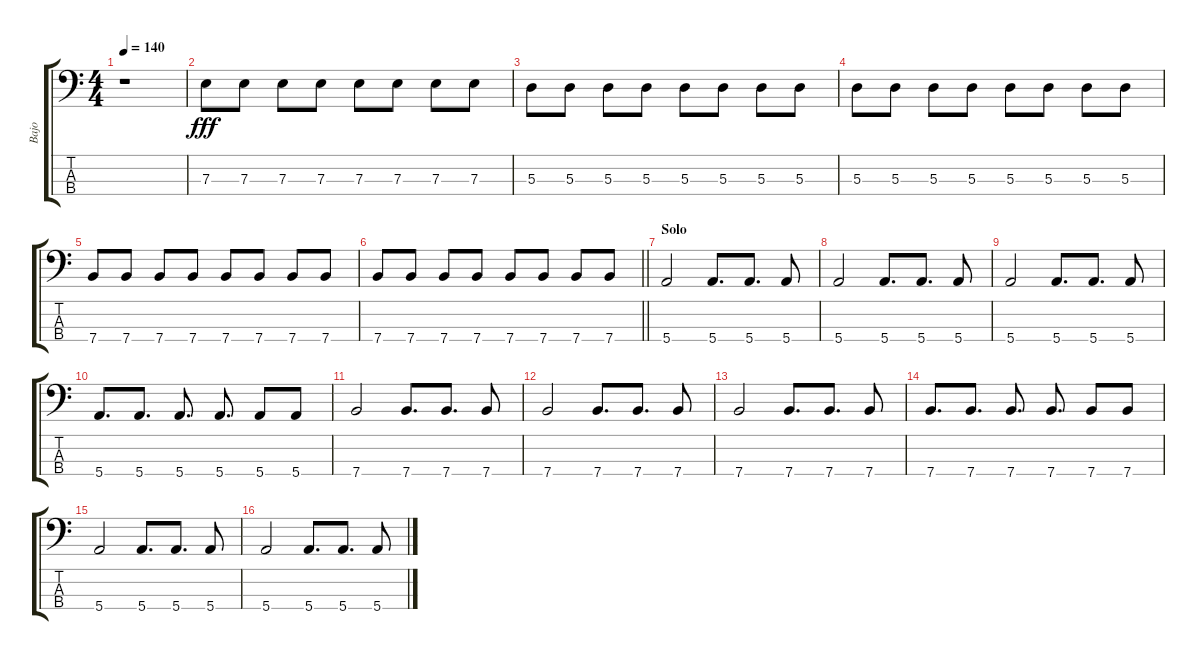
\track ("Bajo" "Bajo") {instrument distortionguitar}
\staff {score tabs}
\tuning (G2 D2 A1 E1) {hide}
\ts (4 4)
\tempo 140
\clef f4
\ks c
r.1{dy fff} |
7.3.8 7.3.8 7.3.8 7.3.8 7.3.8 7.3.8 7.3.8 7.3.8 |
5.3.8 5.3.8 5.3.8 5.3.8 5.3.8 5.3.8 5.3.8 5.3.8 |
5.3.8 5.3.8 5.3.8 5.3.8 5.3.8 5.3.8 5.3.8 5.3.8 |
7.4.8 7.4.8 7.4.8 7.4.8 7.4.8 7.4.8 7.4.8 7.4.8 |
\barLineRight lightlight
7.4.8 7.4.8 7.4.8 7.4.8 7.4.8 7.4.8 7.4.8 7.4.8 |
\section ("" "Solo")
5.4.2 5.4.8{d} 5.4.8{d} 5.4.8 |
5.4.2 5.4.8{d} 5.4.8{d} 5.4.8 |
5.4.2 5.4.8{d} 5.4.8{d} 5.4.8 |
5.4.8{d} 5.4.8{d} 5.4.8{d} 5.4.8{d} 5.4.8 5.4.8 |
7.4.2 7.4.8{d} 7.4.8{d} 7.4.8 |
7.4.2 7.4.8{d} 7.4.8{d} 7.4.8 |
7.4.2 7.4.8{d} 7.4.8{d} 7.4.8 |
7.4.8{d} 7.4.8{d} 7.4.8{d} 7.4.8{d} 7.4.8 7.4.8 |
5.4.2 5.4.8{d} 5.4.8{d} 5.4.8 |
5.4.2 5.4.8{d} 5.4.8{d} 5.4.8
